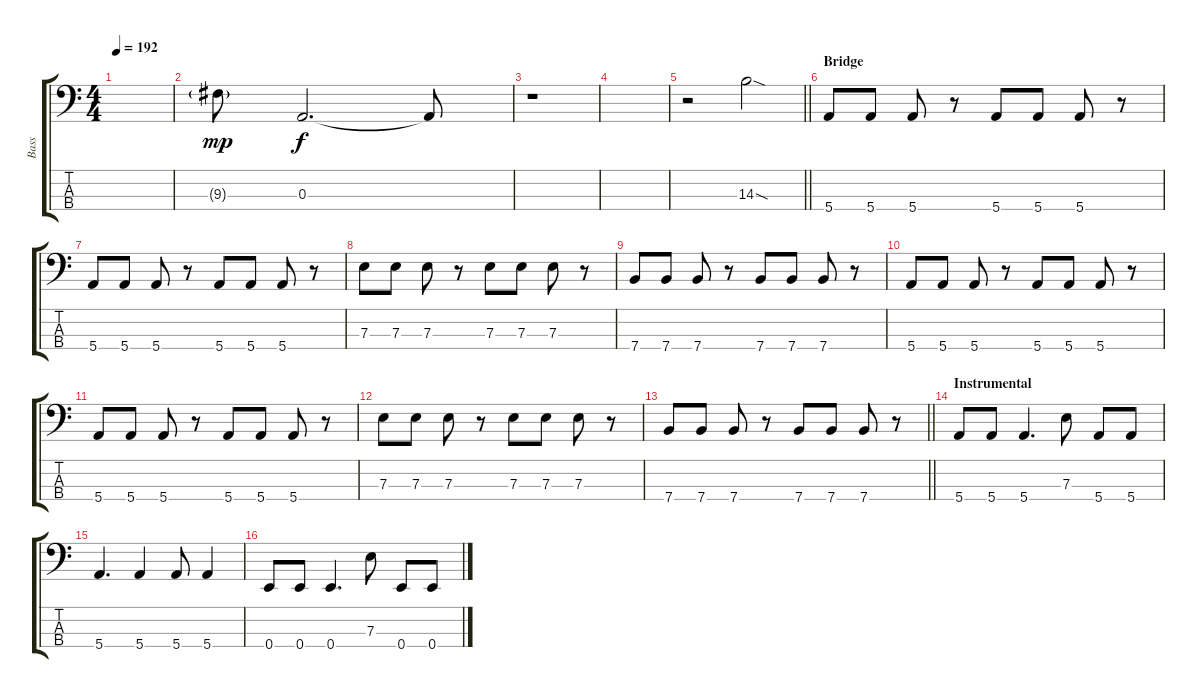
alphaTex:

\track ("Bass" "Bass") {mute instrument electricbasspick}
\staff {score tabs}
\tuning (G2 D2 A1 E1) {hide}
\ts (4 4)
\tempo 192
\clef f4
\ks c
|
9.3{g}.8{dy mp} 0.3.2{d dy f} 0.3{t}.8 |
r.1 |
|
\barLineRight lightlight
r.2 14.3{sod}.2 |
\section ("" "Bridge")
5.4.8 5.4.8 5.4.8 r.8 5.4.8 5.4.8 5.4.8 r.8 |
5.4.8 5.4.8 5.4.8 r.8 5.4.8 5.4.8 5.4.8 r.8 |
7.3.8 7.3.8 7.3.8 r.8 7.3.8 7.3.8 7.3.8 r.8 |
7.4.8 7.4.8 7.4.8 r.8 7.4.8 7.4.8 7.4.8 r.8 |
5.4.8 5.4.8 5.4.8 r.8 5.4.8 5.4.8 5.4.8 r.8 |
5.4.8 5.4.8 5.4.8 r.8 5.4.8 5.4.8 5.4.8 r.8 |
7.3.8 7.3.8 7.3.8 r.8 7.3.8 7.3.8 7.3.8 r.8 |
\barLineRight lightlight
7.4.8 7.4.8 7.4.8 r.8 7.4.8 7.4.8 7.4.8 r.8 |
\section ("" "Instrumental")
5.4.8 5.4.8 5.4.4{d} 7.3.8 5.4.8 5.4.8 |
5.4.4{d} 5.4.4 5.4.8 5.4.4 |
0.4.8 0.4.8 0.4.4{d} 7.3.8 0.4.8 0.4.8
